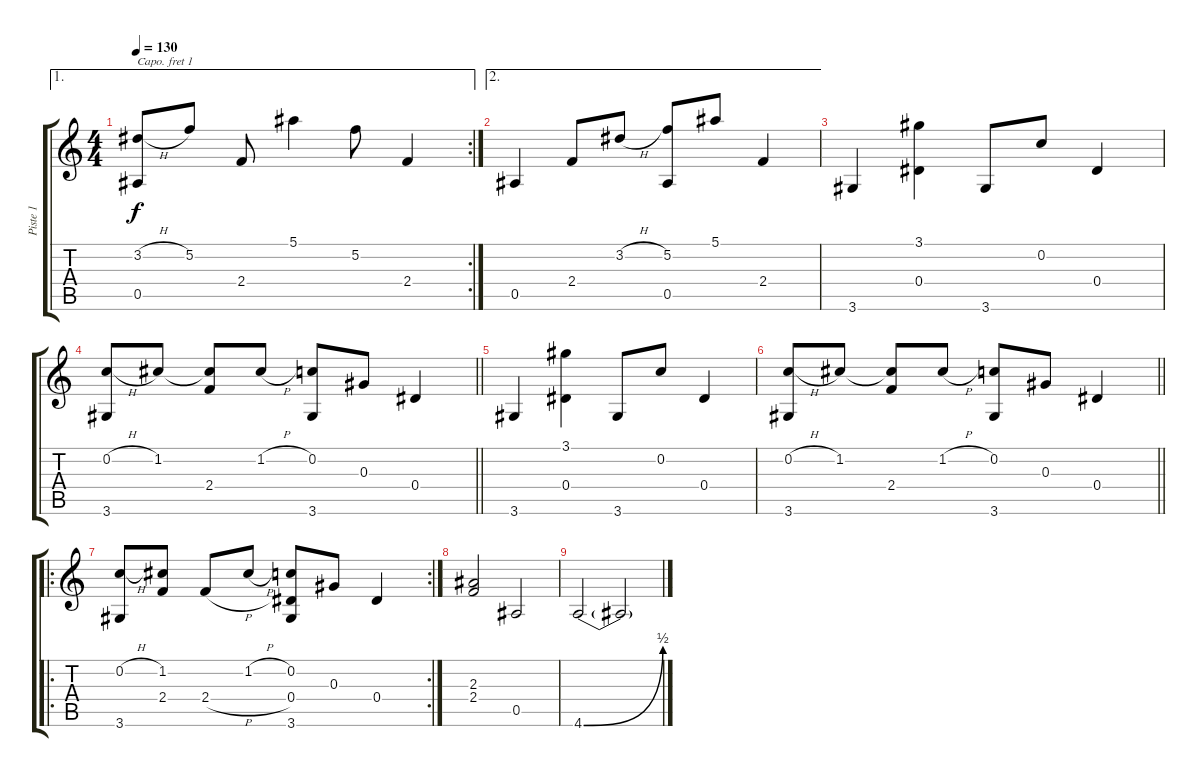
\track ("Piste 1" "Piste 1") {instrument acousticguitarsteel}
\staff {score tabs}
\capo 1
\tuning (E4 B3 G3 D3 A2 E2) {hide}
\ae 1
\rc 2
\ts (4 4)
\tempo 130
\clef g2
\ks c
(3.2{h} 0.5).8{dy f} 5.2.8 2.4.8 5.1.4 5.2.8 2.4.4 |
\ae 2
0.5.4 2.4.8 3.2{h}.8 (5.2 0.5).8 5.1.8 2.4.4 |
3.6.4 (3.1 0.4).4 3.6.8 0.2.8 0.4.4 |
\barLineRight lightlight
(0.2{h} 3.6).8 1.2.8 (1.2{t} 2.4).8 1.2{h}.8 (0.2 3.6).8 0.3.8 0.4.4 |
3.6.4 (3.1 0.4).4 3.6.8 0.2.8 0.4.4 |
\barLineRight lightlight
(0.2{h} 3.6).8 1.2.8 (1.2{t} 2.4).8 1.2{h}.8 (0.2 3.6).8 0.3.8 0.4.4 |
\ro
\rc 2
(0.2{h} 3.6).8 (1.2 2.4).8 2.4{h}.8 1.2{h}.8 (0.2 0.4 3.6).8 0.3.8 0.4.4 |
(2.3 2.4).2 0.5.2 |
4.6{be (bend 0 0 60 2)}.2 4.6{t}.2
